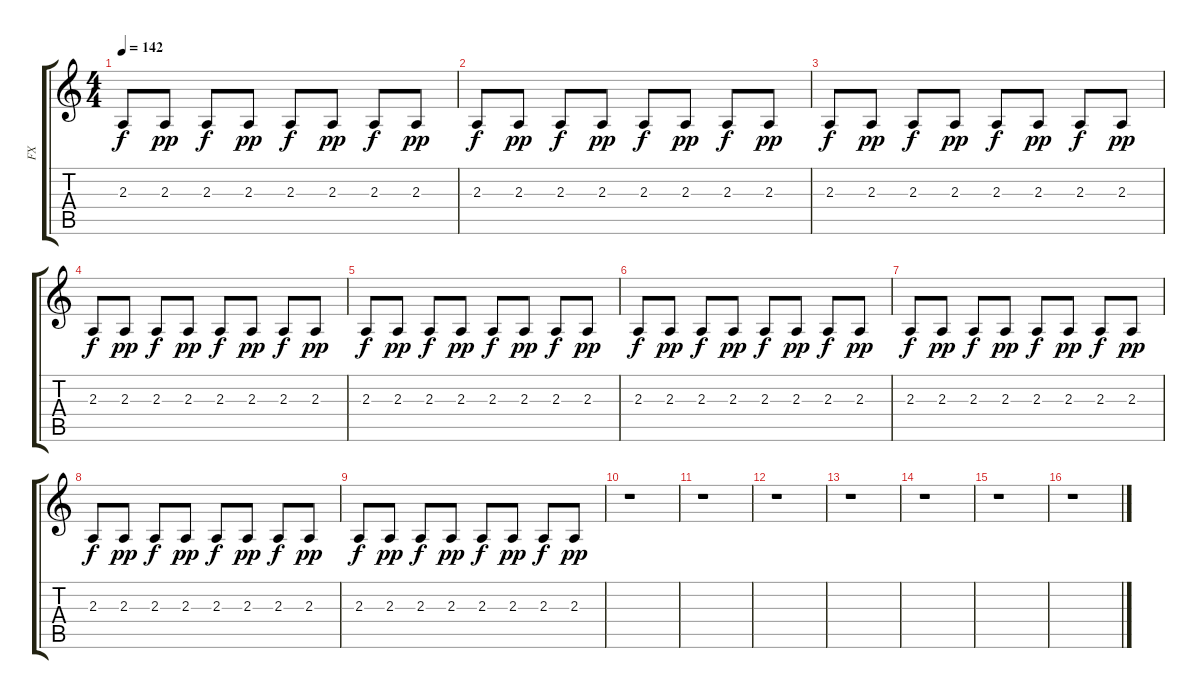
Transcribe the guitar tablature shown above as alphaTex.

\track ("FX" "FX") {instrument clavinet}
\staff {score tabs}
\tuning (E4 B3 G3 D3 A2 E2) {hide}
\ts (4 4)
\tempo 142
\clef g2
\ks c
2.3.8{dy f balance 16} 2.3.8{dy pp} 2.3.8{dy f balance 0} 2.3.8{dy pp balance 16} 2.3.8{dy f balance 16} 2.3.8{dy pp} 2.3.8{dy f balance 0} 2.3.8{dy pp balance 16} |
2.3.8{dy f balance 16} 2.3.8{dy pp} 2.3.8{dy f balance 0} 2.3.8{dy pp balance 16} 2.3.8{dy f balance 16} 2.3.8{dy pp} 2.3.8{dy f balance 0} 2.3.8{dy pp balance 16} |
2.3.8{dy f balance 16} 2.3.8{dy pp} 2.3.8{dy f balance 0} 2.3.8{dy pp balance 16} 2.3.8{dy f balance 16} 2.3.8{dy pp} 2.3.8{dy f balance 0} 2.3.8{dy pp balance 16} |
2.3.8{dy f balance 16} 2.3.8{dy pp} 2.3.8{dy f balance 0} 2.3.8{dy pp balance 16} 2.3.8{dy f balance 16} 2.3.8{dy pp} 2.3.8{dy f balance 0} 2.3.8{dy pp balance 16} |
2.3.8{dy f balance 16} 2.3.8{dy pp} 2.3.8{dy f balance 0} 2.3.8{dy pp balance 16} 2.3.8{dy f balance 16} 2.3.8{dy pp} 2.3.8{dy f balance 0} 2.3.8{dy pp balance 16} |
2.3.8{dy f balance 16} 2.3.8{dy pp} 2.3.8{dy f balance 0} 2.3.8{dy pp balance 16} 2.3.8{dy f balance 16} 2.3.8{dy pp} 2.3.8{dy f balance 0} 2.3.8{dy pp balance 16} |
2.3.8{dy f balance 16} 2.3.8{dy pp} 2.3.8{dy f balance 0} 2.3.8{dy pp balance 16} 2.3.8{dy f balance 16} 2.3.8{dy pp} 2.3.8{dy f balance 0} 2.3.8{dy pp balance 16} |
2.3.8{dy f balance 16} 2.3.8{dy pp} 2.3.8{dy f balance 0} 2.3.8{dy pp balance 16} 2.3.8{dy f balance 16} 2.3.8{dy pp} 2.3.8{dy f balance 0} 2.3.8{dy pp balance 16} |
2.3.8{dy f balance 16} 2.3.8{dy pp} 2.3.8{dy f balance 0} 2.3.8{dy pp balance 16} 2.3.8{dy f balance 16} 2.3.8{dy pp} 2.3.8{dy f balance 0} 2.3.8{dy pp balance 16} |
r.1 |
r.1 |
r.1 |
r.1 |
r.1 |
r.1 |
r.1
